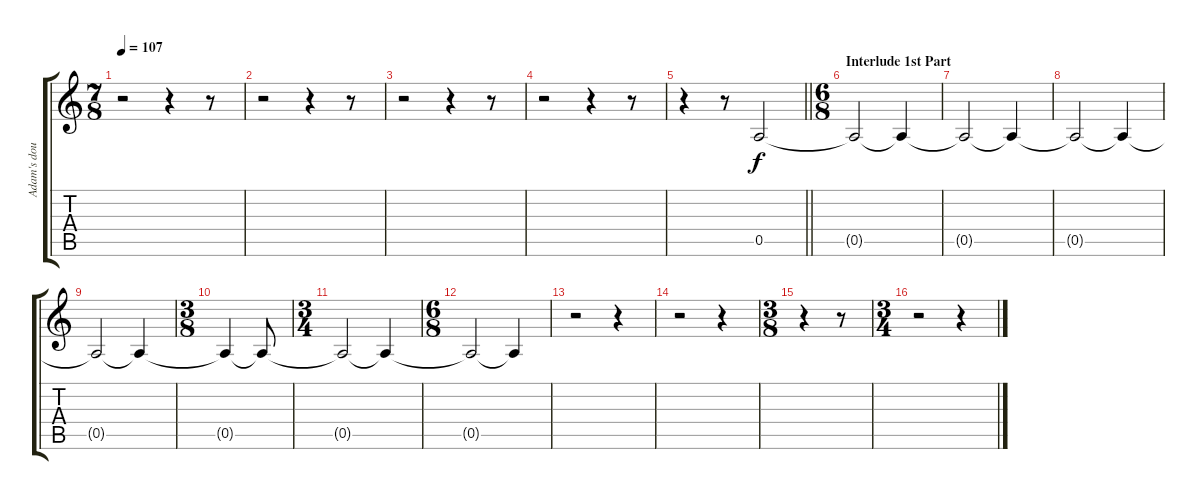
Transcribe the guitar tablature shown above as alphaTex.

\track ("Adam's double" "Adam's dou") {instrument distortionguitar}
\staff {score tabs}
\tuning (E4 B3 G3 D3 A2 E2) {hide}
\ts (7 8)
\tempo 107
\clef g2
\ks c
r.2{dy f} r.4 r.8 |
r.2 r.4 r.8 |
r.2 r.4 r.8 |
r.2{volume 13 balance 8} r.4 r.8 |
\barLineRight lightlight
r.4 r.8 0.5.2 |
\ts (6 8)
\section ("" "Interlude 1st Part")
0.5{t}.2 0.5{t}.4 |
0.5{t}.2 0.5{t}.4 |
0.5{t}.2 0.5{t}.4 |
0.5{t}.2 0.5{t}.4 |
\ts (3 8)
0.5{t}.4 0.5{t}.8 |
\ts (3 4)
0.5{t}.2 0.5{t}.4 |
\ts (6 8)
0.5{t}.2 0.5{t}.4 |
r.2 r.4 |
r.2 r.4 |
\ts (3 8)
r.4 r.8 |
\ts (3 4)
r.2 r.4
